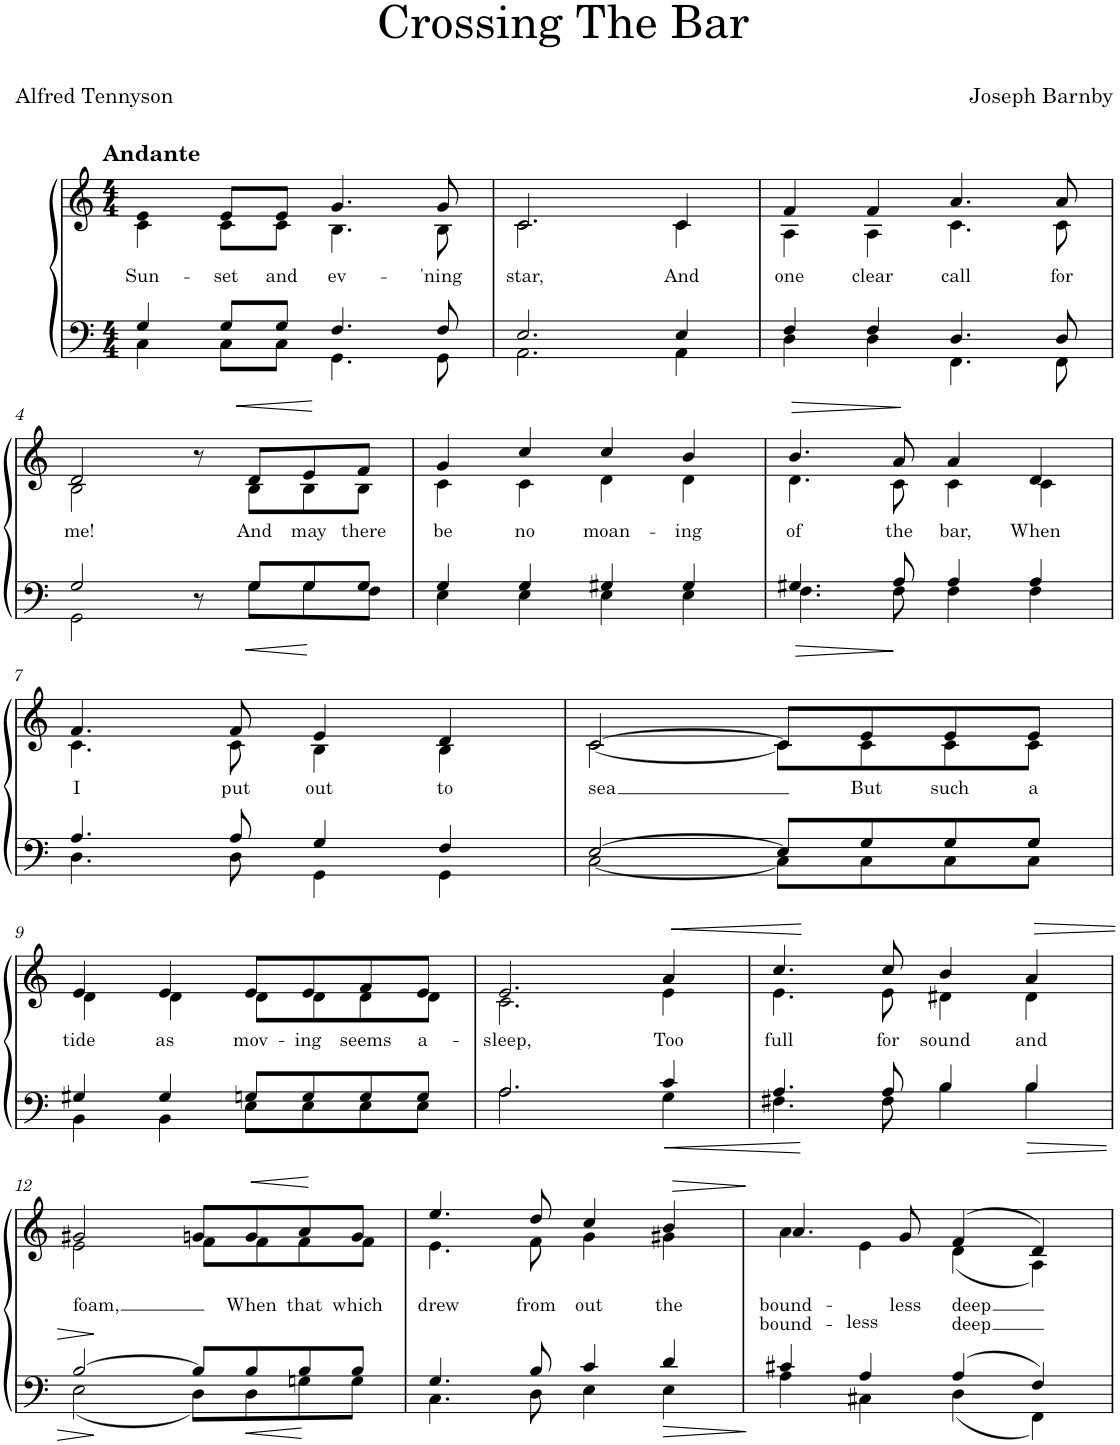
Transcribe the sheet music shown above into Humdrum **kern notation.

**kern	**kern	**text	**dynam
*part1	*part1	*part1	*part1
*staff2	*staff1	*staff1	*staff1/2
*I"Piano	*	*	*
*I'Pno.	*	*	*
*clefF4	*clefG2	*	*
*k[]	*k[]	*	*
*M4/4	*M4/4	*	*
=1	=1	=1	=1
*^	*	*	*
!	!	!LO:TX:a:B:t=Andante	!	!
!	!	!	!LO:LY:b	!
*	*	*^	*	*
4G/	4C\	4e	4c\	Sun-	.
!	!	!	!	!LO:LY:b	!
8G/L	8C\L	8e/L	8c\L	-set	.
!	!	!	!	!LO:LY:b	!
8G/J	8C\J	8e/J	8c\J	and	.
!	!	!	!	!LO:LY:b	!
4.F/	4.GG\	4.g/	4.B\	ev-	.
!	!	!	!	!LO:LY:b	!
8F/	8GG\	8g/	8B\	-'ning	.
=2	=2	=2	=2	=2	=2
!	!	!	!	!LO:LY:b	!
2.E/	2.AA\	2.c/	2.c\	star,	.
!	!	!	!	!LO:LY:b	!
4E/	4AA\	4c/	4c\	And	.
=3	=3	=3	=3	=3	=3
!	!	!	!	!LO:LY:b	!
4F/	4D\	4f/	4A\	one	.
!	!	!	!	!LO:LY:b	!
4F/	4D\	4f/	4A\	clear	.
!	!	!	!	!LO:LY:b	!
4.D/	4.FF\	4.a/	4.c\	call	.
!	!	!	!	!LO:LY:b	!
8D/	8FF\	8a/	8c\	for	.
!!LO:LB:g=z	!!
=4	=4	=4	=4	=4	=4
!	!	!	!	!LO:LY:b	!
2G/	2GG\	2d/	2B\	me!	.
8r	8ryy	8r	8ryy	.	.
!	!	!	!	!LO:LY:b	!LO:HP:b
8G/L	8G\L	8d/L	8B\L	And	<
!	!	!	!	!LO:LY:b	!
8G/	8G\	8e/	8B\	may	[
!	!	!	!	!LO:LY:b	!
8G/J	8F\J	8f/J	8B\J	there	.
=5	=5	=5	=5	=5	=5
!	!	!	!	!LO:LY:b	!
4G/	4E\	4g/	4c\	be	.
!	!	!	!	!LO:LY:b	!
4G/	4E\	4cc/	4c\	no	.
!	!	!	!	!LO:LY:b	!
4G#X/	4E\	4cc/	4d\	moan-	.
!	!	!	!	!LO:LY:b	!
4G#/	4E\	4b/	4d\	-ing	.
=6	=6	=6	=6	=6	=6
!	!	!	!	!LO:LY:b	!LO:HP:b
4.G#X/	4.F\	4.b/	4.d\	of	>
!	!	!	!	!LO:LY:b	!
8A/	8F\	8a/	8c\	the	]
!	!	!	!	!LO:LY:b	!
4A/	4F\	4a/	4c\	bar,	.
!	!	!	!	!LO:LY:b	!
4A/	4F\	4d/	4c\	When	.
!!LO:LB:g=z	!!
=7	=7	=7	=7	=7	=7
!	!	!	!	!LO:LY:b	!
4.A/	4.D\	4.f/	4.c\	I	.
!	!	!	!	!LO:LY:b	!
8A/	8D\	8f/	8c\	put	.
!	!	!	!	!LO:LY:b	!
4G/	4GG\	4e/	4B\	out	.
!	!	!	!	!LO:LY:b	!
4F/	4GG\	4d/	4B\	to	.
=8	=8	=8	=8	=8	=8
!	!	!	!	!LO:LY:b	!
[2E/	[2C\	[2c/	[2c\	sea	.
8E/L]	8C\L]	8c/L]	8c\L]	.	.
!	!	!	!	!LO:LY:b	!
8G/	8C\	8e/	8c\	But	.
!	!	!	!	!LO:LY:b	!
8G/	8C\	8e/	8c\	such	.
!	!	!	!	!LO:LY:b	!
8G/J	8C\J	8e/J	8c\J	a	.
!!LO:LB:g=z	!!
=9	=9	=9	=9	=9	=9
!	!	!	!	!LO:LY:b	!
4G#X/	4BB\	4e/	4d\	tide	.
!	!	!	!	!LO:LY:b	!
4G#/	4BB\	4e/	4d\	as	.
!	!	!	!	!LO:LY:b	!
8Gn/L	8E\L	8e/L	8d\L	mov-	.
!	!	!	!	!LO:LY:b	!
8G/	8E\	8e/	8d\	-ing	.
!	!	!	!	!LO:LY:b	!
8G/	8E\	8f/	8d\	seems	.
!	!	!	!	!LO:LY:b	!
8G/J	8E\J	8e/J	8d\J	a-	.
=10	=10	=10	=10	=10	=10
!	!	!	!	!LO:LY:b	!
2.A/	2.A\	2.e/	2.c\	-sleep,	.
!	!	!	!	!LO:LY:b	!LO:HP:b
4c/	4G\	4a/	4e\	Too	<
=11	=11	=11	=11	=11	=11
!	!	!	!	!LO:LY:b	!
4.A/	4.F#X\	4.cc/	4.e\	full	.
!	!	!	!	!LO:LY:b	!
8A/	8F#\	8cc/	8e\	for	[
!	!	!	!	!LO:LY:b	!
4B/	4B\	4b/	4d#X\	sound	.
!	!	!	!	!LO:LY:b	!LO:HP:b
4B/	4B\	4a/	4d#\	and	>
!!LO:LB:g=z	!!
=12	=12	=12	=12	=12	=12
!	!	!	!	!LO:LY:b	!
[2B/	2E\	2g#X/	2e\	foam,	.
8B/L]	8D\L	8gn/L	8f\L	.	]
!	!	!	!	!LO:LY:b	!LO:HP:b
8B/	8D\	8g/	8f\	When	<
!	!	!	!	!LO:LY:b	!
8B/	8Gn\	8a/	8f\	that	[
!	!	!	!	!LO:LY:b	!
8B/J	8G\J	8g/J	8f\J	which	.
=13	=13	=13	=13	=13	=13
!	!	!	!	!LO:LY:b	!
4.G/	4.C\	4.ee/	4.e\	drew	.
!	!	!	!	!LO:LY:b	!
8B/	8D\	8dd/	8f\	from	.
!	!	!	!	!LO:LY:b	!
4c/	4E\	4cc/	4g\	out	.
!	!	!	!	!LO:LY:b	!LO:HP:b
4d/	4E\	4b/	4g#X\	the	>
*v	*v	*	*	*	*
*	*v	*v	*	*
.	.	.	]
=14	=14	=14	=14
*^	*	*	*
!	!	!	!LO:LY:b	!
*	*	*^	*	*
!	!	!	!	!LO:LY:b	!
4c#X/	4A\	4.a/	4a\	bound-	.
!	!	!	!	!LO:LY:b	!
4A/	4C#X\	.	4e\	-less	.
!	!	!	!	!LO:LY:b	!
.	.	8g/	.	-less	.
!	!	!	!	!LO:LY:b	!
!	!	!	!	!LO:LY:b	!
4A/	4D\	(4f/	(4d\	deep	.
4F/	4FF\	4d/)	4A\)	.	.
*v	*v	*	*	*	*
*	*v	*v	*	*
=	=	=	=
*-	*-	*-	*-
